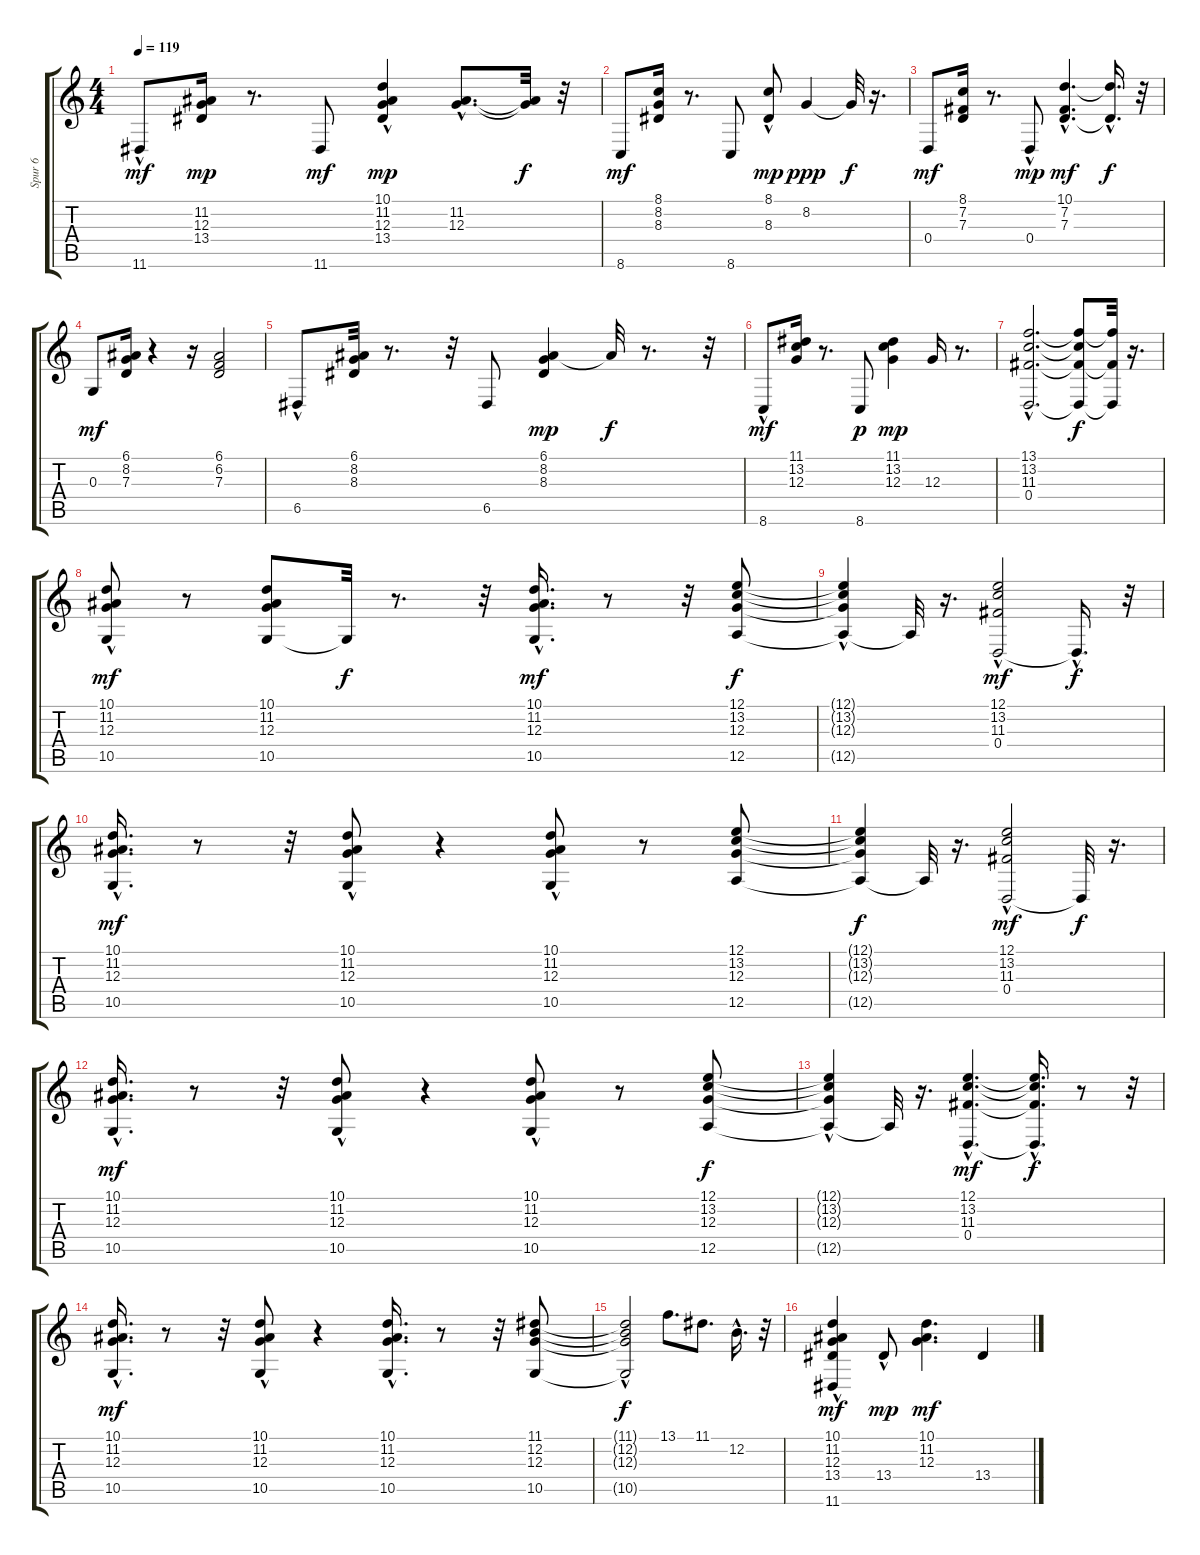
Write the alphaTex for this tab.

\track ("Spur 6" "Spur 6") {instrument electricpiano1}
\staff {score tabs}
\tuning (E4 B3 G3 D3 A2 E2) {hide}
\ts (4 4)
\tempo 119
\clef g2
\ks c
11.6{hac}.8{dy mf} (11.2 12.3 13.4).16{dy mp} r.8{d} 11.6.8{dy mf} (10.1{hac} 11.2{hac} 12.3{hac} 13.4).4{dy mp} (11.2{hac} 12.3{hac}).8{d} (11.2{t} 12.3{t}).32{dy f} r.32 |
8.6.8{dy mf} (8.1 8.2 8.3).16 r.8{d} 8.6.8 (8.1{hac} 8.3{hac}).8{dy mp} 8.2.4{dy ppp} 8.2{t}.32{dy f} r.16{d} |
0.4.8{dy mf} (8.1 7.2 7.3).16 r.8{d} 0.4{hac}.8{dy mp} (10.1{hac} 7.2{hac} 7.3{hac}).4{d dy mf} (10.1{t} 7.3{hac t}).16{d dy f} r.32 |
0.3.8{dy mf} (6.1 8.2 7.3).16 r.4 r.16 (6.1 6.2 7.3).2 |
6.5{hac}.8 (6.1 8.2 8.3).32 r.8{d} r.32 6.5.8 (6.1 8.2 8.3).4{dy mp} 6.1{t}.32{dy f} r.8{d} r.32 |
8.6{hac}.8{dy mf} (11.1 13.2 12.3).16 r.8{d} 8.6.8{dy p} (11.1 13.2 12.3).4{dy mp} 12.3.16 r.8{d} |
(13.1{hac} 13.2{hac} 11.3{hac} 0.4{hac}).2{d} (13.1{t} 13.2{t} 11.3{t} 0.4{t}).8{dy f} (13.1{t} 11.3{t} 0.4{t}).32 r.16{d} |
(10.1{hac} 11.2 12.3{hac} 10.5).8{dy mf} r.8 (10.1 11.2 12.3 10.5).8 10.5{t}.32{dy f} r.8{d} r.32 (10.1 11.2 12.3 10.5{hac}).16{d dy mf} r.8 r.32 (12.1 13.2 12.3 12.5).8{dy f} |
(12.1{hac t} 13.2{t} 12.3{t} 12.5{t}).4 12.5{t}.32 r.16{d} (12.1{hac} 13.2 11.3 0.4).2{dy mf} 0.4{hac t}.16{d dy f} r.32 |
(10.1 11.2 12.3 10.5{hac}).16{d dy mf} r.8 r.32 (10.1 11.2{hac} 12.3 10.5).8 r.4 (10.1 11.2{hac} 12.3{hac} 10.5).8 r.8 (12.1 13.2 12.3 12.5).8 |
(12.1{t} 13.2{t} 12.3{t} 12.5{t}).4{dy f} 12.5{t}.32 r.16{d} (12.1{hac} 13.2{hac} 11.3{hac} 0.4).2{dy mf} 0.4{t}.32{dy f} r.16{d} |
(10.1 11.2 12.3 10.5{hac}).16{d dy mf} r.8 r.32 (10.1 11.2 12.3{hac} 10.5).8 r.4 (10.1{hac} 11.2{hac} 12.3{hac} 10.5).8 r.8 (12.1 13.2 12.3 12.5).8{dy f} |
(12.1{hac t} 13.2{t} 12.3{t} 12.5{t}).4 12.5{t}.32 r.16{d} (12.1{hac} 13.2{hac} 11.3{hac} 0.4{hac}).4{d dy mf} (12.1{t} 13.2{t} 11.3{t} 0.4{hac t}).16{d dy f} r.8 r.32 |
(10.1 11.2 12.3 10.5{hac}).16{d dy mf} r.8 r.32 (10.1{hac} 11.2{hac} 12.3{hac} 10.5).8 r.4 (10.1 11.2 12.3 10.5{hac}).16{d} r.8 r.32 (11.1 12.2 12.3 10.5).8 |
(11.1{hac t} 12.2{t} 12.3{hac t} 10.5{hac t}).2{dy f} 13.1.8{d} 11.1.8{d} 12.2{hac}.16{d} r.32 |
(10.1 11.2 12.3 13.4{hac} 11.6{hac}).4{dy mf} 13.4{hac}.8{dy mp} (10.1 11.2 12.3).4{d dy mf} 13.4.4
